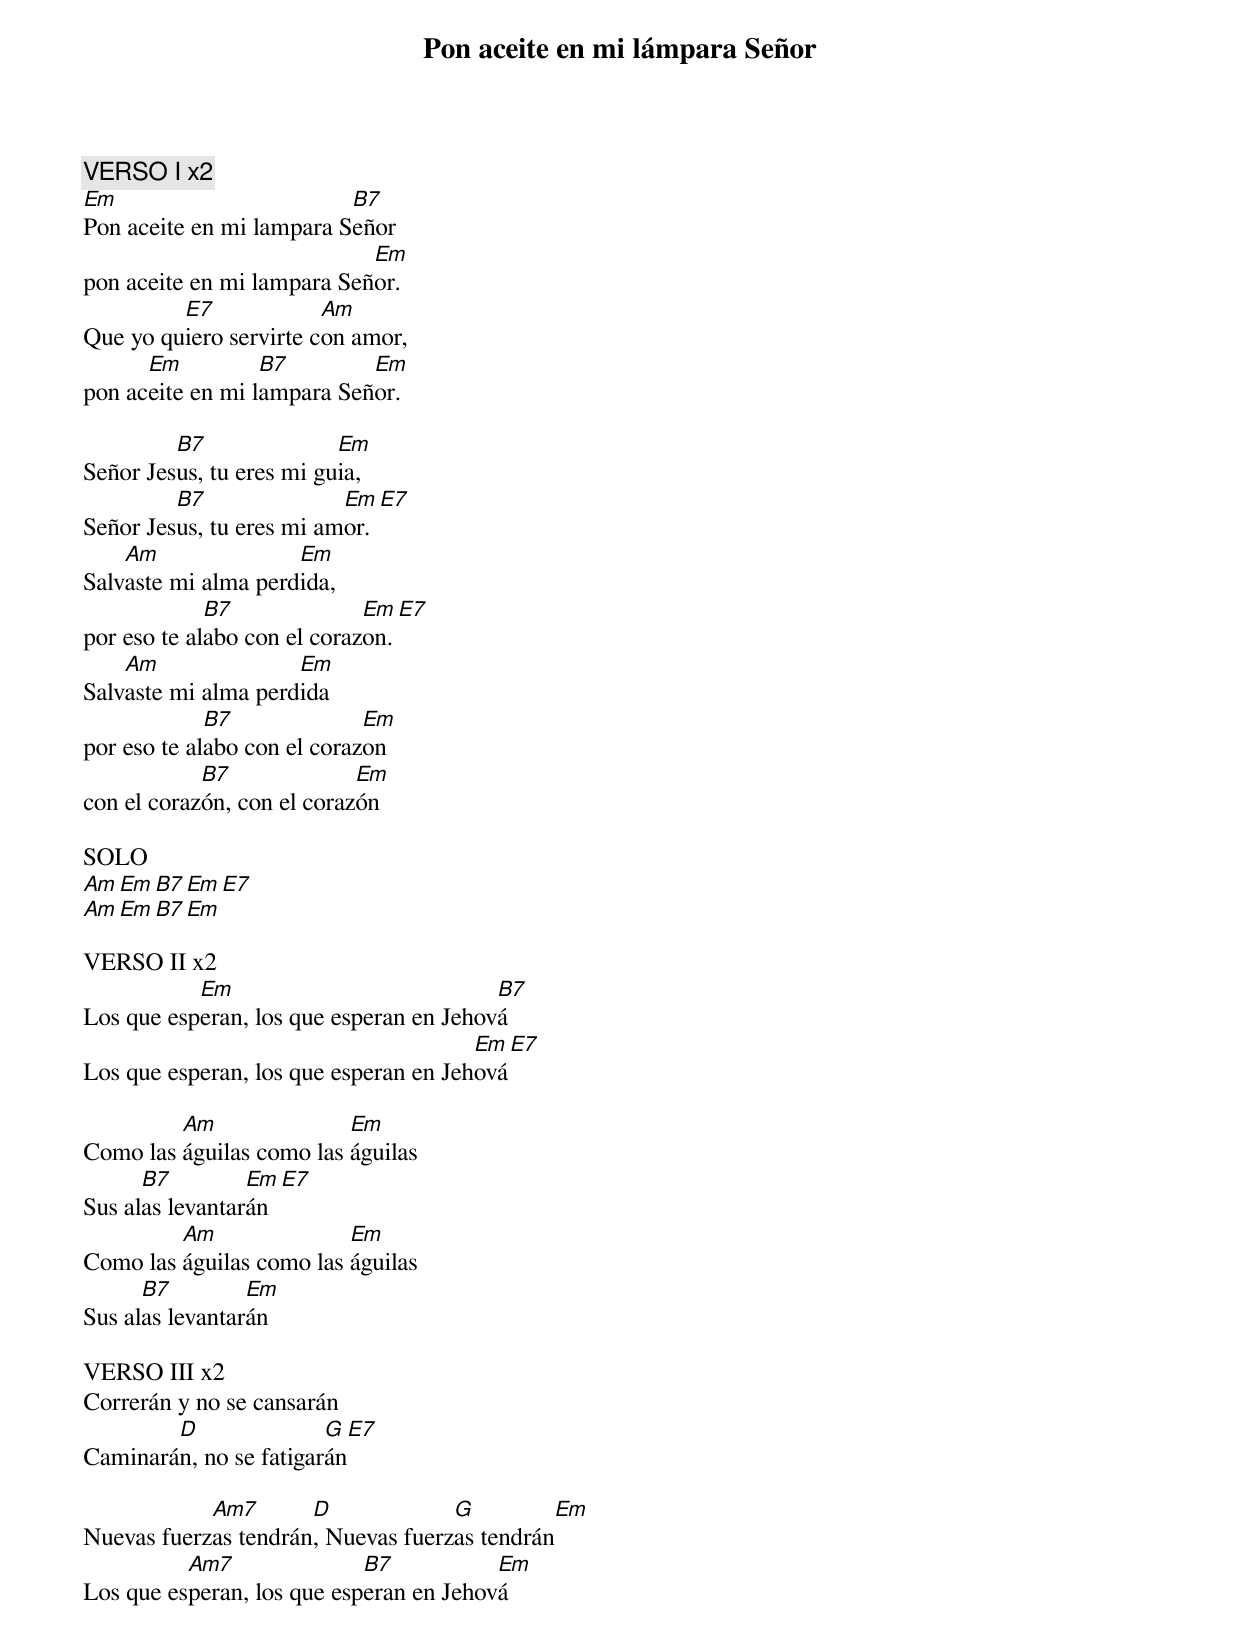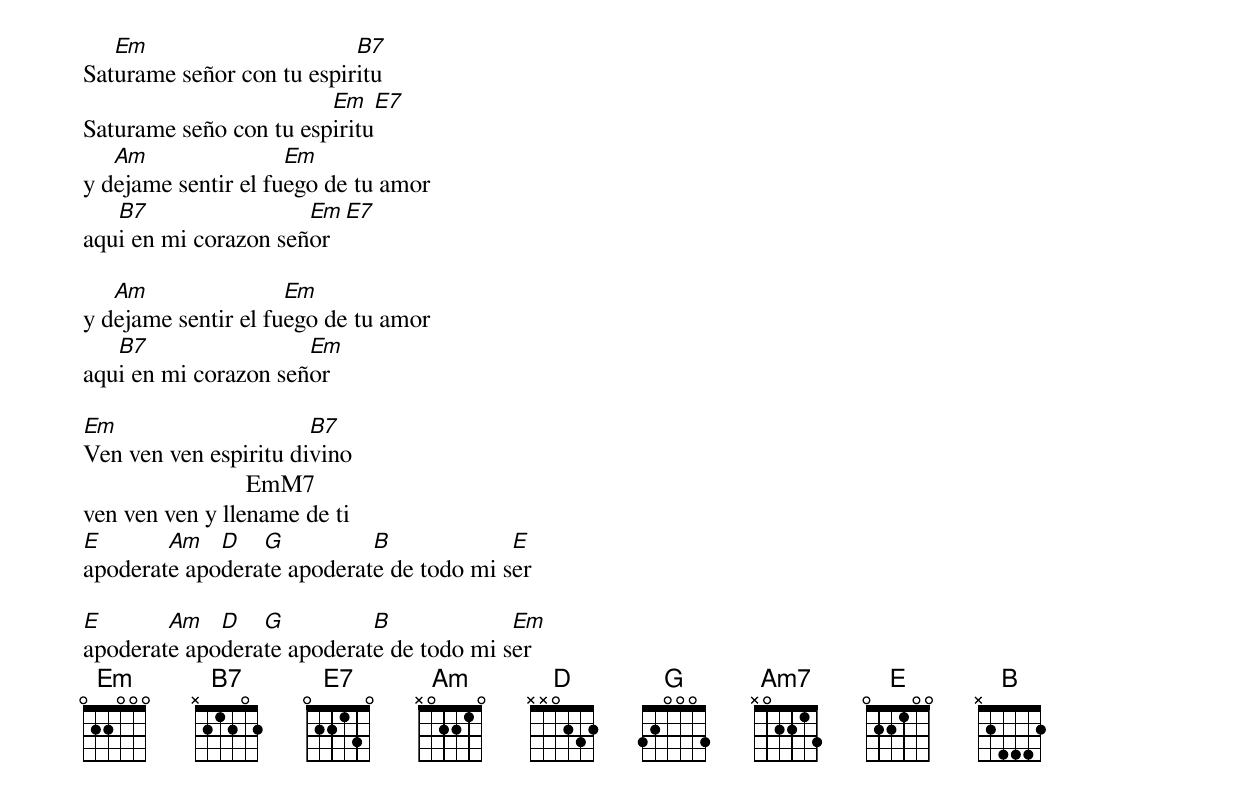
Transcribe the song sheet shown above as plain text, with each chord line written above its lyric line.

Pon aceite en mi lámpara Señor

VERSO I x2
Em                        B7
Pon aceite en mi lampara Señor
                            Em
pon aceite en mi lampara Señor.
         E7             Am
Que yo quiero servirte con amor,
      Em          B7        Em
pon aceite en mi lampara Señor.

         B7               Em
Señor Jesus, tu eres mi guia,
         B7               Em E7
Señor Jesus, tu eres mi amor.
    Am               Em
Salvaste mi alma perdida,
             B7              Em E7
por eso te alabo con el corazon.
    Am               Em
Salvaste mi alma perdida
             B7              Em
por eso te alabo con el corazon
            B7              Em
con el corazón, con el corazón

SOLO
Am Em B7 Em E7
Am Em B7 Em

VERSO II x2
           Em                            B7
Los que esperan, los que esperan en Jehová
                                       Em  E7
Los que esperan, los que esperan en Jehová

         Am               Em
Como las águilas como las águilas
      B7         Em E7
Sus alas levantarán
         Am               Em
Como las águilas como las águilas
      B7         Em
Sus alas levantarán

VERSO III x2
Correrán y no se cansarán
        D               G    E7
Caminarán, no se fatigarán

            Am7       D             G         Em
Nuevas fuerzas tendrán, Nuevas fuerzas tendrán
          Am7               B7           Em
Los que esperan, los que esperan en Jehová









   Em                      B7
Saturame señor con tu espiritu
                        Em   E7
Saturame seño con tu espiritu
   Am                Em
y dejame sentir el fuego de tu amor
   B7                 Em  E7
aqui en mi corazon señor

   Am                Em
y dejame sentir el fuego de tu amor
   B7                 Em
aqui en mi corazon señor

Em                     B7
Ven ven ven espiritu divino
                          EmM7
ven ven ven y llename de ti
E       Am   D   G          B             E
apoderate apoderate apoderate de todo mi ser

E       Am   D   G          B             Em
apoderate apoderate apoderate de todo mi ser
